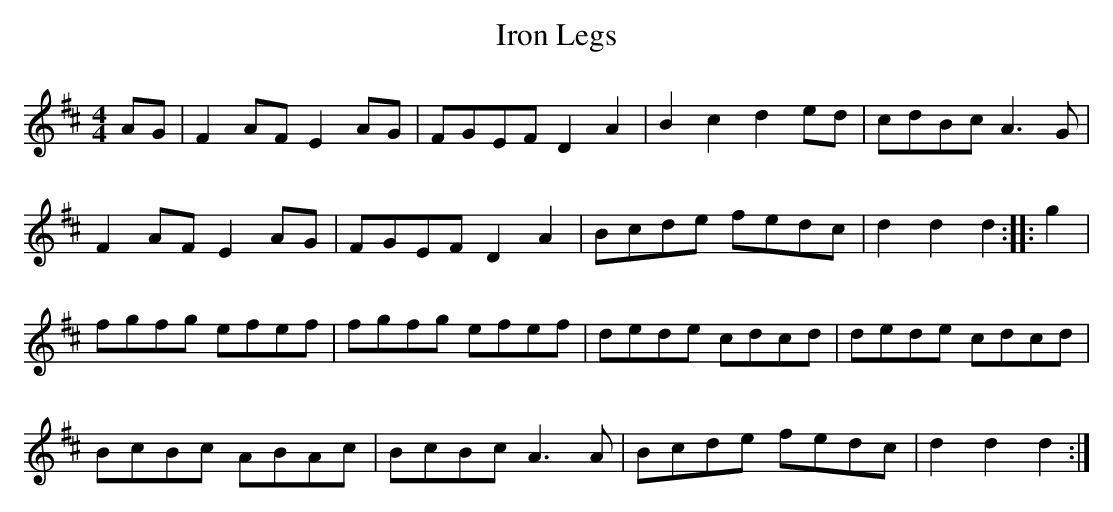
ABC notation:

X:1
T: Iron Legs
M:4/4
L:1/8
K:D
AG | F2 AF E2 AG | FGEF D2 A2 | B2 c2 d2 ed | cdBc A3 G |
F2 AF E2 AG | FGEF D2 A2 | Bcde fedc | d2 d2 d2 :: g2 |
fgfg efef | fgfg efef | dede cdcd | dede cdcd |
BcBc ABAc | BcBc A3 A | Bcde fedc | d2 d2 d2 :|
